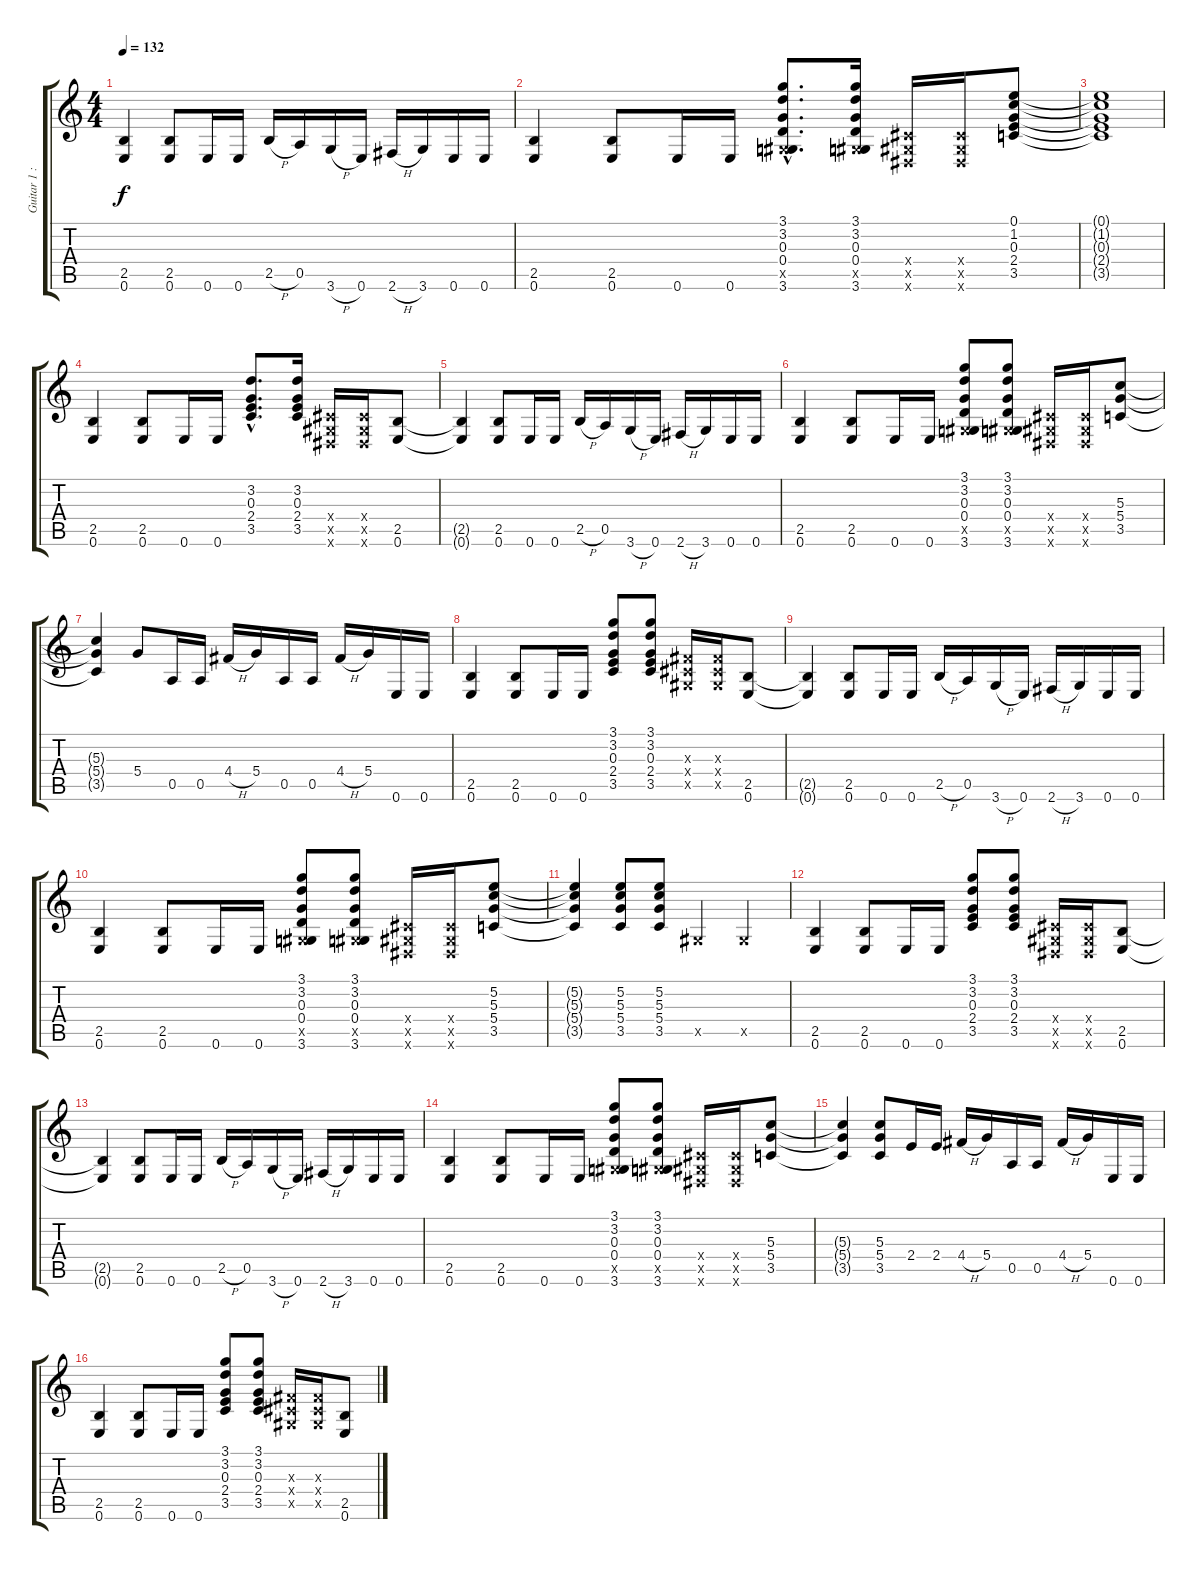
\track ("Guitar 1 : Kiko Loureiro" "Guitar 1 :") {instrument overdrivenguitar}
\staff {score tabs}
\tuning (E4 B3 G3 D3 A2 E2) {hide}
\ts (4 4)
\tempo 132
\clef g2
\ks c
(2.5{t} 0.6{t}).4{dy f} (2.5 0.6).8 0.6.16 0.6.16 2.5{h}.16 0.5.16 3.6{h}.16 0.6.16 2.6{h}.16 3.6.16 0.6.16 0.6.16 |
(2.5 0.6).4 (2.5 0.6).8 0.6.16 0.6.16 (3.1{hac} 3.2{hac} 0.3{hac} 0.4{hac} -1.5{hac x} 3.6{hac}).8{d} (3.1 3.2 0.3 0.4 -1.5{x} 3.6).16 (-1.4{x} -1.5{x} -1.6{x}).16 (-1.4{x} -1.5{x} -1.6{x}).16 (0.1 1.2 0.3 2.4 3.5).8 |
(0.1{t} 1.2{t} 0.3{t} 2.4{t} 3.5{t}).1 |
(2.5 0.6).4 (2.5 0.6).8 0.6.16 0.6.16 (3.2{hac} 0.3{hac} 2.4{hac} 3.5{hac}).8{d} (3.2 0.3 2.4 3.5).16 (-1.4{x} -1.5{x} -1.6{x}).16 (-1.4{x} -1.5{x} -1.6{x}).16 (2.5 0.6).8 |
(2.5{t} 0.6{t}).4 (2.5 0.6).8 0.6.16 0.6.16 2.5{h}.16 0.5.16 3.6{h}.16 0.6.16 2.6{h}.16 3.6.16 0.6.16 0.6.16 |
(2.5 0.6).4 (2.5 0.6).8 0.6.16 0.6.16 (3.1 3.2 0.3 0.4 -1.5{x} 3.6).8 (3.1 3.2 0.3 0.4 -1.5{x} 3.6).8 (-1.4{x} -1.5{x} -1.6{x}).16 (-1.4{x} -1.5{x} -1.6{x}).16 (5.3 5.4 3.5).8 |
(5.3{t} 5.4{t} 3.5{t}).4 5.4.8 0.5.16 0.5.16 4.4{h}.16 5.4.16 0.5.16 0.5.16 4.4{h}.16 5.4.16 0.6.16 0.6.16 |
(2.5 0.6).4 (2.5 0.6).8 0.6.16 0.6.16 (3.1 3.2 0.3 2.4 3.5).8 (3.1 3.2 0.3 2.4 3.5).8 (-1.3{x} -1.4{x} -1.5{x}).16 (-1.3{x} -1.4{x} -1.5{x}).16 (2.5 0.6).8 |
(2.5{t} 0.6{t}).4 (2.5 0.6).8 0.6.16 0.6.16 2.5{h}.16 0.5.16 3.6{h}.16 0.6.16 2.6{h}.16 3.6.16 0.6.16 0.6.16 |
(2.5 0.6).4 (2.5 0.6).8 0.6.16 0.6.16 (3.1 3.2 0.3 0.4 -1.5{x} 3.6).8 (3.1 3.2 0.3 0.4 -1.5{x} 3.6).8 (-1.4{x} -1.5{x} -1.6{x}).16 (-1.4{x} -1.5{x} -1.6{x}).16 (5.2 5.3 5.4 3.5).8 |
(5.2{t} 5.3{t} 5.4{t} 3.5{t}).4 (5.2 5.3 5.4 3.5).8 (5.2 5.3 5.4 3.5).8 -1.5{x}.4 -1.5{x}.4 |
(2.5 0.6).4 (2.5 0.6).8 0.6.16 0.6.16 (3.1 3.2 0.3 2.4 3.5).8 (3.1 3.2 0.3 2.4 3.5).8 (-1.4{x} -1.5{x} -1.6{x}).16 (-1.4{x} -1.5{x} -1.6{x}).16 (2.5 0.6).8 |
(2.5{t} 0.6{t}).4 (2.5 0.6).8 0.6.16 0.6.16 2.5{h}.16 0.5.16 3.6{h}.16 0.6.16 2.6{h}.16 3.6.16 0.6.16 0.6.16 |
(2.5 0.6).4 (2.5 0.6).8 0.6.16 0.6.16 (3.1 3.2 0.3 0.4 -1.5{x} 3.6).8 (3.1 3.2 0.3 0.4 -1.5{x} 3.6).8 (-1.4{x} -1.5{x} -1.6{x}).16 (-1.4{x} -1.5{x} -1.6{x}).16 (5.3 5.4 3.5).8 |
(5.3{t} 5.4{t} 3.5{t}).4 (5.3 5.4 3.5).8 2.4.16 2.4.16 4.4{h}.16 5.4.16 0.5.16 0.5.16 4.4{h}.16 5.4.16 0.6.16 0.6.16 |
(2.5 0.6).4 (2.5 0.6).8 0.6.16 0.6.16 (3.1 3.2 0.3 2.4 3.5).8 (3.1 3.2 0.3 2.4 3.5).8 (-1.3{x} -1.4{x} -1.5{x}).16 (-1.3{x} -1.4{x} -1.5{x}).16 (2.5 0.6).8
